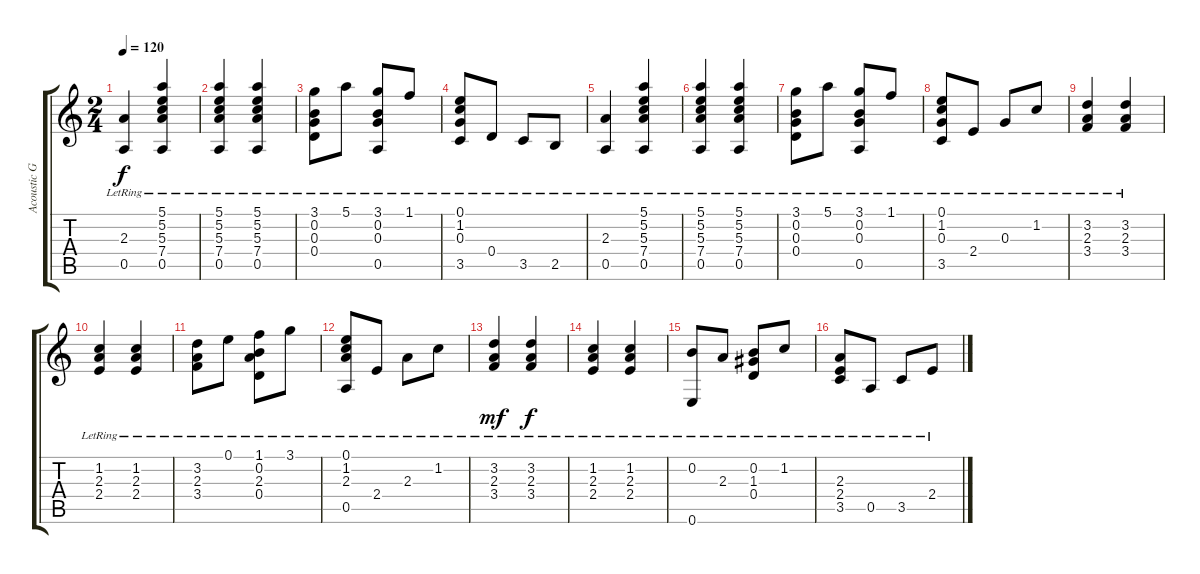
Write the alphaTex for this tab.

\track ("Acoustic Guitar (nylon)" "Acoustic G") {instrument acousticguitarnylon}
\staff {score tabs}
\tuning (E4 B3 G3 D3 A2 E2) {hide}
\ts (2 4)
\tempo 120
\clef g2
\ks c
(2.3{lr} 0.5{lr}).4{dy f} (5.1{lr} 5.2{lr} 5.3{lr} 7.4{lr} 0.5{lr}).4 |
(5.1{lr} 5.2{lr} 5.3{lr} 7.4{lr} 0.5{lr}).4 (5.1{lr} 5.2{lr} 5.3{lr} 7.4{lr} 0.5{lr}).4 |
(3.1{lr} 0.2{lr} 0.3{lr} 0.4{lr}).8 5.1{lr}.8 (3.1{lr} 0.2{lr} 0.3{lr} 0.5{lr}).8 1.1{lr}.8 |
(0.1{lr} 1.2{lr} 0.3{lr} 3.5{lr}).8 0.4{lr}.8 3.5{lr}.8 2.5{lr}.8 |
(2.3{lr} 0.5{lr}).4 (5.1{lr} 5.2{lr} 5.3{lr} 7.4{lr} 0.5{lr}).4 |
(5.1{lr} 5.2{lr} 5.3{lr} 7.4{lr} 0.5{lr}).4 (5.1{lr} 5.2{lr} 5.3{lr} 7.4{lr} 0.5{lr}).4 |
(3.1{lr} 0.2{lr} 0.3{lr} 0.4{lr}).8 5.1{lr}.8 (3.1{lr} 0.2{lr} 0.3{lr} 0.5{lr}).8 1.1{lr}.8 |
(0.1{lr} 1.2{lr} 0.3{lr} 3.5{lr}).8 2.4{lr}.8 0.3{lr}.8 1.2{lr}.8 |
(3.2{lr} 2.3{lr} 3.4{lr}).4 (3.2{lr} 2.3{lr} 3.4{lr}).4 |
(1.2{lr} 2.3{lr} 2.4{lr}).4 (1.2{lr} 2.3{lr} 2.4{lr}).4 |
(3.2{lr} 2.3{lr} 3.4{lr}).8 0.1{lr}.8 (1.1{lr} 0.2{lr} 2.3{lr} 0.4{lr}).8 3.1{lr}.8 |
(0.1{lr} 1.2{lr} 2.3{lr} 0.5{lr}).8 2.4{lr}.8 2.3{lr}.8 1.2{lr}.8 |
(3.2{lr} 2.3{lr} 3.4{lr}).4{dy mf} (3.2{lr} 2.3{lr} 3.4{lr}).4{dy f} |
(1.2{lr} 2.3{lr} 2.4{lr}).4 (1.2{lr} 2.3{lr} 2.4{lr}).4 |
(0.2{lr} 0.6{lr}).8 2.3{lr}.8 (0.2{lr} 1.3{lr} 0.4{lr}).8 1.2{lr}.8 |
(2.3{lr} 2.4{lr} 3.5{lr}).8 0.5{lr}.8 3.5{lr}.8 2.4{lr}.8
